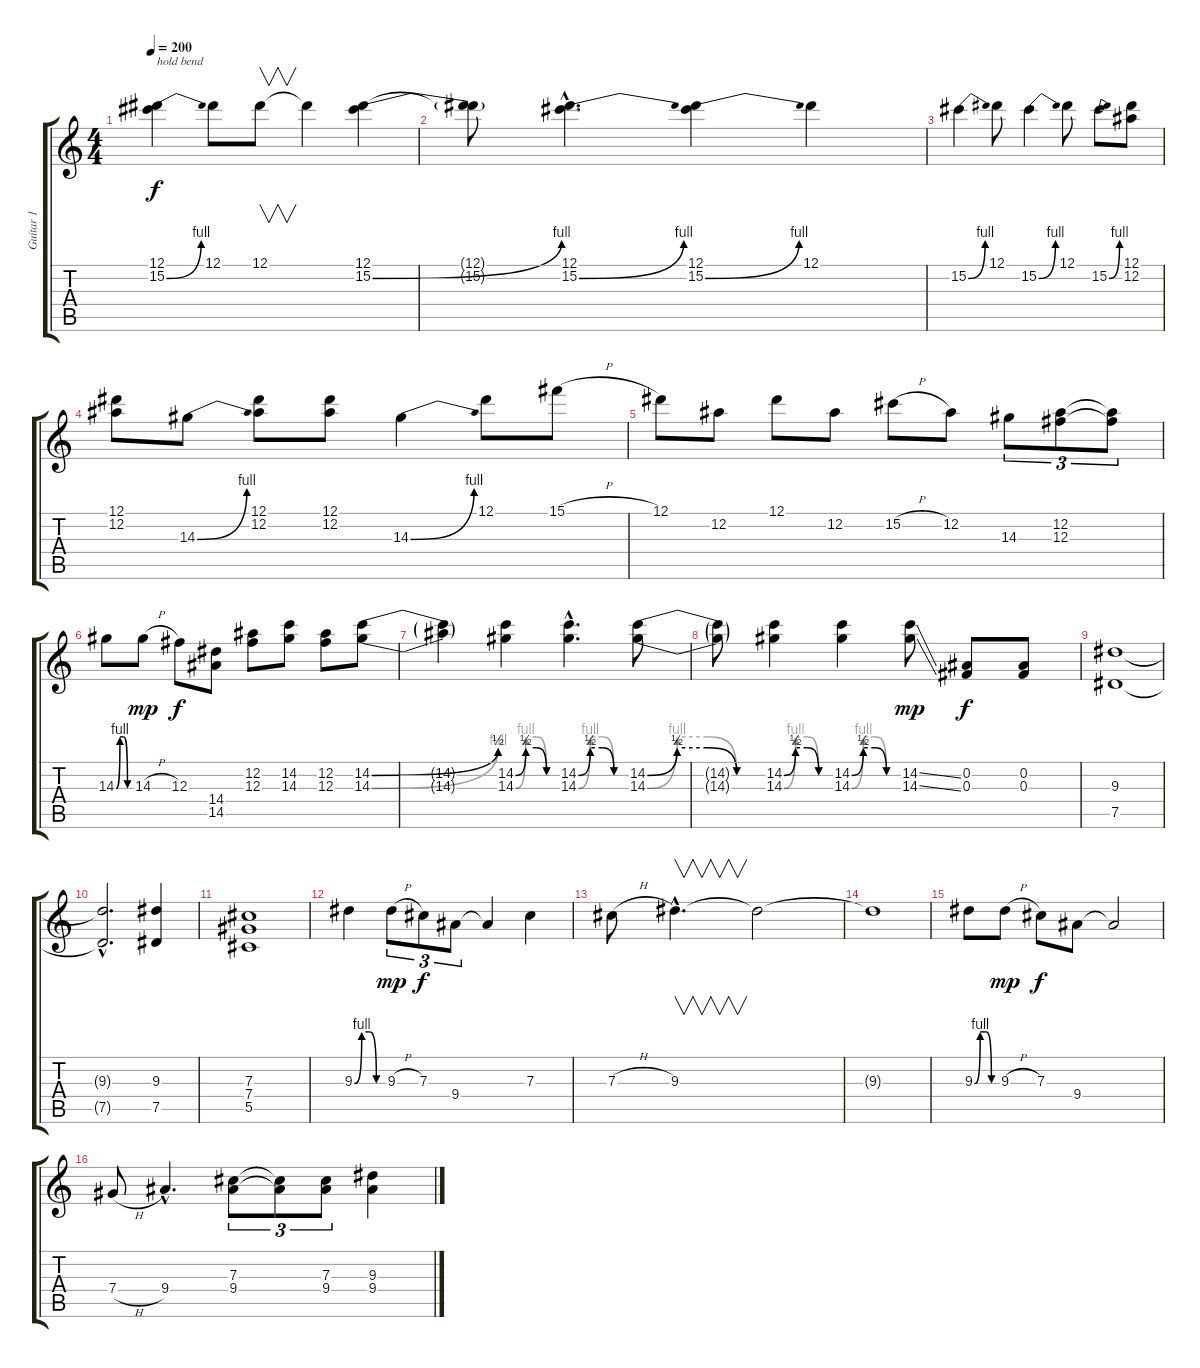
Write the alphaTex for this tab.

\track ("Guitar 1" "Guitar 1") {instrument distortionguitar}
\staff {score tabs}
\tuning (Eb4 Bb3 Gb3 Db3 Ab2 Eb2) {hide}
\ts (4 4)
\tempo 200
\clef g2
\ks c
(12.1 15.2{be (bend 0 0 60 4)}).4{txt "hold bend" dy f} 12.1.8 12.1.8{v} 12.1{t}.4 (12.1 15.2{be (bend 0 0 60 4)}).4 |
(12.1{t} 15.2{t}).8 (12.1{hac} 15.2{be (bend 0 0 60 4) hac}).4{d} (12.1 15.2{be (bend 0 0 60 4)}).4 12.1.4 |
15.2{be (bend 0 0 60 4)}.4 12.1.8 15.2{be (bend 0 0 60 4)}.4 12.1.8 15.2{be (bend 0 0 60 4)}.8 (12.1 12.2).8 |
(12.1 12.2).8 14.3{be (bend 0 0 60 4)}.8 (12.1 12.2).8 (12.1 12.2).8 14.3{be (bend 0 0 60 4)}.4 12.1.8 15.1{h}.8 |
12.1.8 12.2.8 12.1.8 12.2.8 15.2{h}.8 12.2.8 14.3.8{tu (3 2)} (12.2 12.3).8{tu (3 2)} (12.2{t} 12.3{t}).8{tu (3 2)} |
14.3{be (custom 0 0 15 4 30 4 45 0 60 0)}.8 14.3{h}.8{dy mp} 12.3.8{dy f} (14.4 14.5).8 (12.2 12.3).8 (14.2 14.3).8 (12.2 12.3).8 (14.2{be (bend 0 0 60 2)} 14.3{be (bend 0 0 60 4)}).8 |
(14.2{t} 14.3{t}).4 (14.2{be (custom 0 0 15 2 30 2 45 0 60 0)} 14.3{be (custom 0 0 15 4 30 4 45 0 60 0)}).4 (14.2{be (custom 0 0 15 2 30 2 45 0 60 0) hac} 14.3{be (custom 0 0 15 4 30 4 45 0 60 0) hac}).4{d} (14.2{be (custom 0 0 15 2 30 2 45 0 60 0)} 14.3{be (custom 0 0 15 4 30 4 45 0 60 0)}).8 |
(14.2{t} 14.3{t}).8 (14.2{be (custom 0 0 15 2 30 2 45 0 60 0)} 14.3{be (custom 0 0 15 4 30 4 45 0 60 0)}).4 (14.2{be (custom 0 0 15 2 30 2 45 0 60 0)} 14.3{be (custom 0 0 15 4 30 4 45 0 60 0)}).4 (14.2{ss} 14.3{ss}).8{dy mp} (0.2 0.3).8{dy f} (0.2 0.3).8 |
(9.3 7.5).1 |
(9.3{hac t} 7.5{hac t}).2{d} (9.3 7.5).4 |
(7.3 7.4 5.5).1 |
9.3{be (custom 0 0 15 4 30 4 45 0 60 0)}.4 9.3{h}.8{tu (3 2) dy mp} 7.3.8{tu (3 2) dy f} 9.4.8{tu (3 2)} 9.4{t}.4 7.3.4 |
7.3{h}.8 9.3{hac}.4{v d} 9.3{t}.2 |
9.3{t}.1 |
9.3{be (custom 0 0 15 4 30 4 45 0 60 0)}.8 9.3{h}.8{dy mp} 7.3.8{dy f} 9.4.8 9.4{t}.2 |
7.4{h}.8 9.4{hac}.4{d} (7.3 9.4).8{tu (3 2)} (7.3{t} 9.4{t}).8{tu (3 2)} (7.3 9.4).8{tu (3 2)} (9.3 9.4).4
